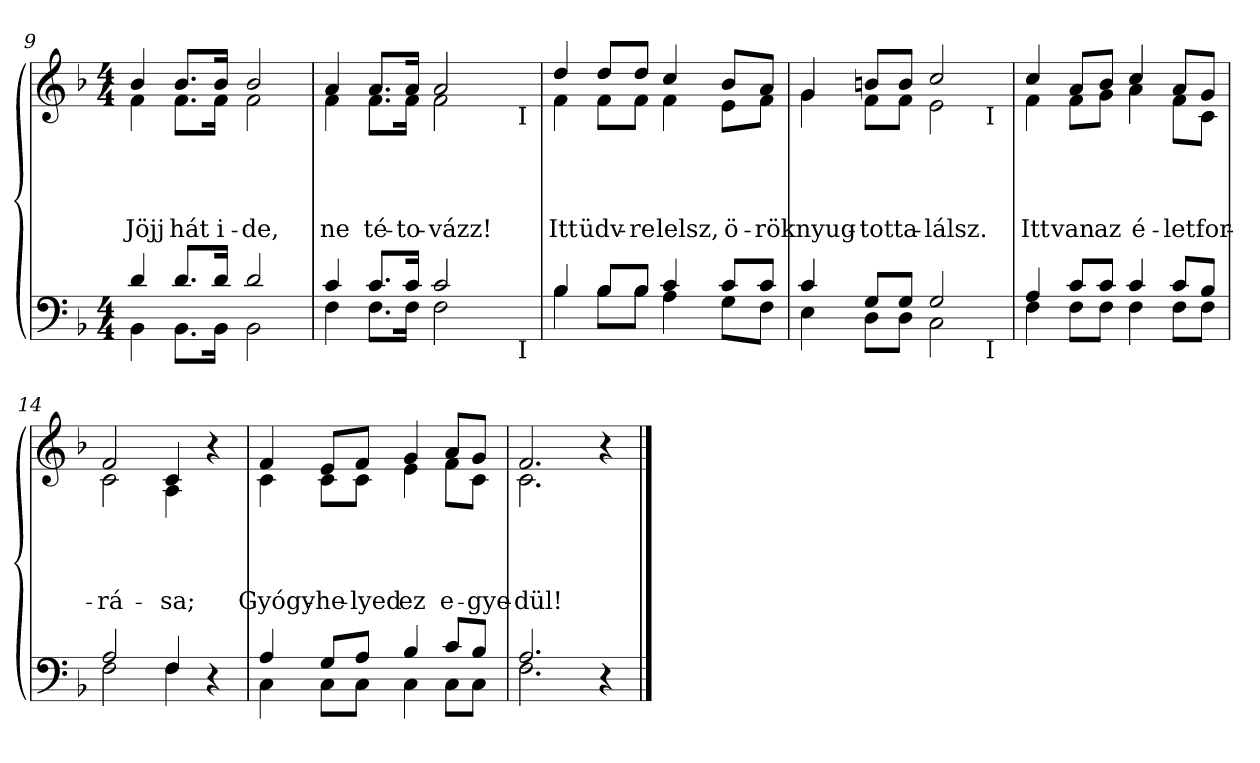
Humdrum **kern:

**kern	**kern	**text	**text	**text	**text
*part2	*part1	*part1	*part1	*part1	*part1
*staff2	*staff1	*staff1	*staff1	*staff1	*staff1
!!LO:LB:g=z
*clefF4	*clefG2	*	*	*	*
*k[b-]	*k[b-]	*	*	*	*
*F:	*F:	*	*	*	*
*M4/4	*M4/4	*	*	*	*
=9	=9	=9	=9	=9	=9
*^	*	*	*	*	*
!	!	!	!	!	!	!LO:LY:b
*	*	*^	*	*	*	*
4d/	4BB-\	4b-/	4f\	.	.	.	Jöjj
!	!	!	!	!	!	!	!LO:LY:b
8.d/L	8.BB-\L	8.b-/L	8.f\L	.	.	.	hát
!	!	!	!	!	!	!	!LO:LY:b
16d/Jk	16BB-\Jk	16b-/Jk	16f\Jk	.	.	.	i-
!	!	!	!	!	!	!	!LO:LY:b
2d/	2BB-\	2b-/	2f\	.	.	.	-de,
*	*	*v	*v	*	*	*	*
=10	=10	=10	=10	=10	=10	=10
*	*	*^	*	*	*	*
!	!	!	!	!	!	!	!LO:LY:b
*	*^	*	*^	*	*	*	*
4c/	4F\	2ryy	4a/	4f\	2ryy	.	.	.	ne
!	!	!	!	!	!	!	!	!	!LO:LY:b
8.c/L	8.F\L	.	8.a/L	8.f\L	.	.	.	.	té-
!	!	!	!	!	!	!	!	!	!LO:LY:b
16c/Jk	16F\Jk	.	16a/Jk	16f\Jk	.	.	.	.	-to-
!	!	!	!	!	!	!	!	!	!LO:LY:b
2c/	2F\	4ryy	2a/	2f\	4ryy	.	.	.	-vázz!
.	.	8ryy	.	.	8ryy	.	.	.	.
.	.	32ryy	.	.	32ryy	.	.	.	.
!	!	!	!	!	!LO:TX:b:t=I	!	!	!	!
!	!	!LO:TX:b:t=I	!	!	!	!	!	!	!
.	.	16.ryy	.	.	16.ryy	.	.	.	.
*	*v	*v	*	*	*	*	*	*	*
*	*	*v	*v	*v	*	*	*	*
=11	=11	=11	=11	=11	=11	=11
*	*^	*^	*	*	*	*
*	*	*	*	*^	*	*	*	*
!	!	!	!	!	!	!	!	!	!LO:LY:b
*	*v	*v	*	*	*	*	*	*	*
*	*	*	*v	*v	*	*	*	*
4B-/	4B-\	4dd/	4f\	.	.	.	Itt
!	!	!	!	!	!	!	!LO:LY:b
8B-/L	8B-\L	8dd/L	8f\L	.	.	.	üdv-
!	!	!	!	!	!	!	!LO:LY:b
8B-/J	8B-\J	8dd/J	8f\J	.	.	.	-re
!	!	!	!	!	!	!	!LO:LY:b
4c/	4A\	4cc/	4f\	.	.	.	lelsz,
!	!	!	!	!	!	!	!LO:LY:b
8c/L	8G\L	8b-/L	8e\L	.	.	.	ö-
!	!	!	!	!	!	!	!LO:LY:b
8c/J	8F\J	8a/J	8f\J	.	.	.	-rök
*	*	*v	*v	*	*	*	*
=12	=12	=12	=12	=12	=12	=12
*	*	*^	*	*	*	*
!	!	!	!	!	!	!	!LO:LY:b
*	*^	*	*^	*	*	*	*
4c/	4E\	2..ryy	4g/	4g\	2..ryy	.	.	.	nyug-
!	!	!	!	!	!	!	!	!	!LO:LY:b
8G/L	8D\L	.	8bn/L	8f\L	.	.	.	.	-tot
!	!	!	!	!	!	!	!	!	!LO:LY:b
8G/J	8D\J	.	8b/J	8f\J	.	.	.	.	ta-
!	!	!	!	!	!	!	!	!	!LO:LY:b
2G/	2C\	.	2cc/	2e\	.	.	.	.	-lálsz.
!	!	!	!	!	!LO:TX:b:t=I	!	!	!	!
!	!	!LO:TX:b:t=I	!	!	!	!	!	!	!
.	.	8ryy	.	.	8ryy	.	.	.	.
*	*v	*v	*	*	*	*	*	*	*
*	*	*v	*v	*v	*	*	*	*
!!LO:LB:g=z
=13	=13	=13	=13	=13	=13	=13
*	*^	*^	*	*	*	*
*	*	*	*	*^	*	*	*	*
!	!	!	!	!	!	!	!	!	!LO:LY:b
*	*v	*v	*	*	*	*	*	*	*
*	*	*	*v	*v	*	*	*	*
4A/	4F\	4cc/	4f\	.	.	.	Itt
!	!	!	!	!	!	!	!LO:LY:b
8c/L	8F\L	8a/L	8f\L	.	.	.	van
!	!	!	!	!	!	!	!LO:LY:b
8c/J	8F\J	8b-/J	8g\J	.	.	.	az
!	!	!	!	!	!	!	!LO:LY:b
4c/	4F\	4cc/	4a\	.	.	.	é-
!	!	!	!	!	!	!	!LO:LY:b
8c/L	8F\L	8a/L	8f\L	.	.	.	-let
!	!	!	!	!	!	!	!LO:LY:b
8B-/J	8F\J	8g/J	8c\J	.	.	.	for-
=14	=14	=14	=14	=14	=14	=14	=14
!	!	!	!	!	!	!	!LO:LY:b
2A/	2F\	2f/	2c\	.	.	.	-rá-
!	!	!	!	!	!	!	!LO:LY:b
4F/	4F\	4c/	4A\	.	.	.	-sa;
4r	4ryy	4r	4ryy	.	.	.	.
=15	=15	=15	=15	=15	=15	=15	=15
!	!	!	!	!	!	!	!LO:LY:b
4A/	4C\	4f/	4c\	.	.	.	Gyógy-
!	!	!	!	!	!	!	!LO:LY:b
8G/L	8C\L	8e/L	8c\L	.	.	.	-he-
!	!	!	!	!	!	!	!LO:LY:b
8A/J	8C\J	8f/J	8c\J	.	.	.	-lyed
!	!	!	!	!	!	!	!LO:LY:b
4B-/	4C\	4g/	4e\	.	.	.	ez
!	!	!	!	!	!	!	!LO:LY:b
8c/L	8C\L	8a/L	8f\L	.	.	.	e-
!	!	!	!	!	!	!	!LO:LY:b
8B-/J	8C\J	8g/J	8c\J	.	.	.	-gye-
=16	=16	=16	=16	=16	=16	=16	=16
!	!	!	!	!	!	!	!LO:LY:b
2.A/	2.F\	2.f/	2.c\	.	.	.	-dül!
4r	4ryy	4r	4ryy	.	.	.	.
*v	*v	*	*	*	*	*	*
*	*v	*v	*	*	*	*
==	==	==	==	==	==
*-	*-	*-	*-	*-	*-
